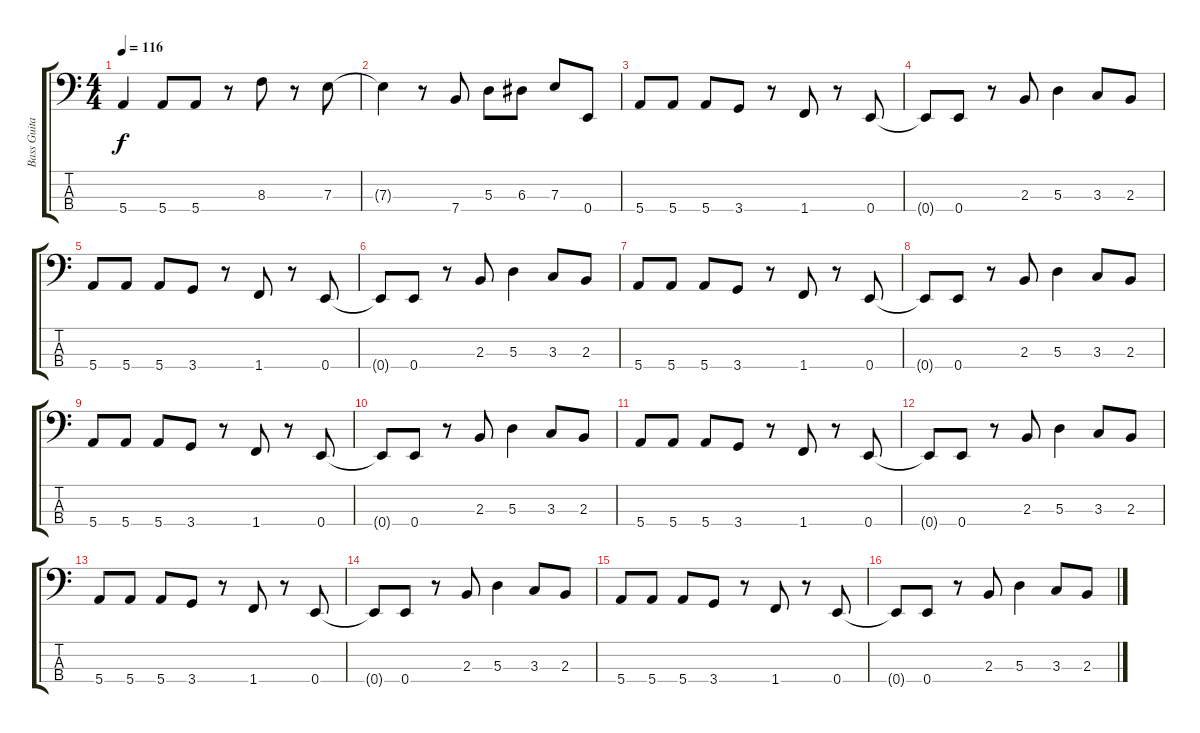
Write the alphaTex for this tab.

\track ("Bass Guitar" "Bass Guita") {instrument electricbassfinger}
\staff {score tabs}
\tuning (G2 D2 A1 E1) {hide}
\ts (4 4)
\tempo 116
\clef f4
\ks c
5.4.4{dy f} 5.4.8 5.4.8 r.8 8.3.8 r.8 7.3.8 |
7.3{t}.4 r.8 7.4.8 5.3.8 6.3.8 7.3.8 0.4.8 |
5.4.8 5.4.8 5.4.8 3.4.8 r.8 1.4.8 r.8 0.4.8 |
0.4{t}.8 0.4.8 r.8 2.3.8 5.3.4 3.3.8 2.3.8 |
5.4.8 5.4.8 5.4.8 3.4.8 r.8 1.4.8 r.8 0.4.8 |
0.4{t}.8 0.4.8 r.8 2.3.8 5.3.4 3.3.8 2.3.8 |
5.4.8 5.4.8 5.4.8 3.4.8 r.8 1.4.8 r.8 0.4.8 |
0.4{t}.8 0.4.8 r.8 2.3.8 5.3.4 3.3.8 2.3.8 |
5.4.8 5.4.8 5.4.8 3.4.8 r.8 1.4.8 r.8 0.4.8 |
0.4{t}.8 0.4.8 r.8 2.3.8 5.3.4 3.3.8 2.3.8 |
5.4.8 5.4.8 5.4.8 3.4.8 r.8 1.4.8 r.8 0.4.8 |
0.4{t}.8 0.4.8 r.8 2.3.8 5.3.4 3.3.8 2.3.8 |
5.4.8 5.4.8 5.4.8 3.4.8 r.8 1.4.8 r.8 0.4.8 |
0.4{t}.8 0.4.8 r.8 2.3.8 5.3.4 3.3.8 2.3.8 |
5.4.8 5.4.8 5.4.8 3.4.8 r.8 1.4.8 r.8 0.4.8 |
0.4{t}.8 0.4.8 r.8 2.3.8 5.3.4 3.3.8 2.3.8
